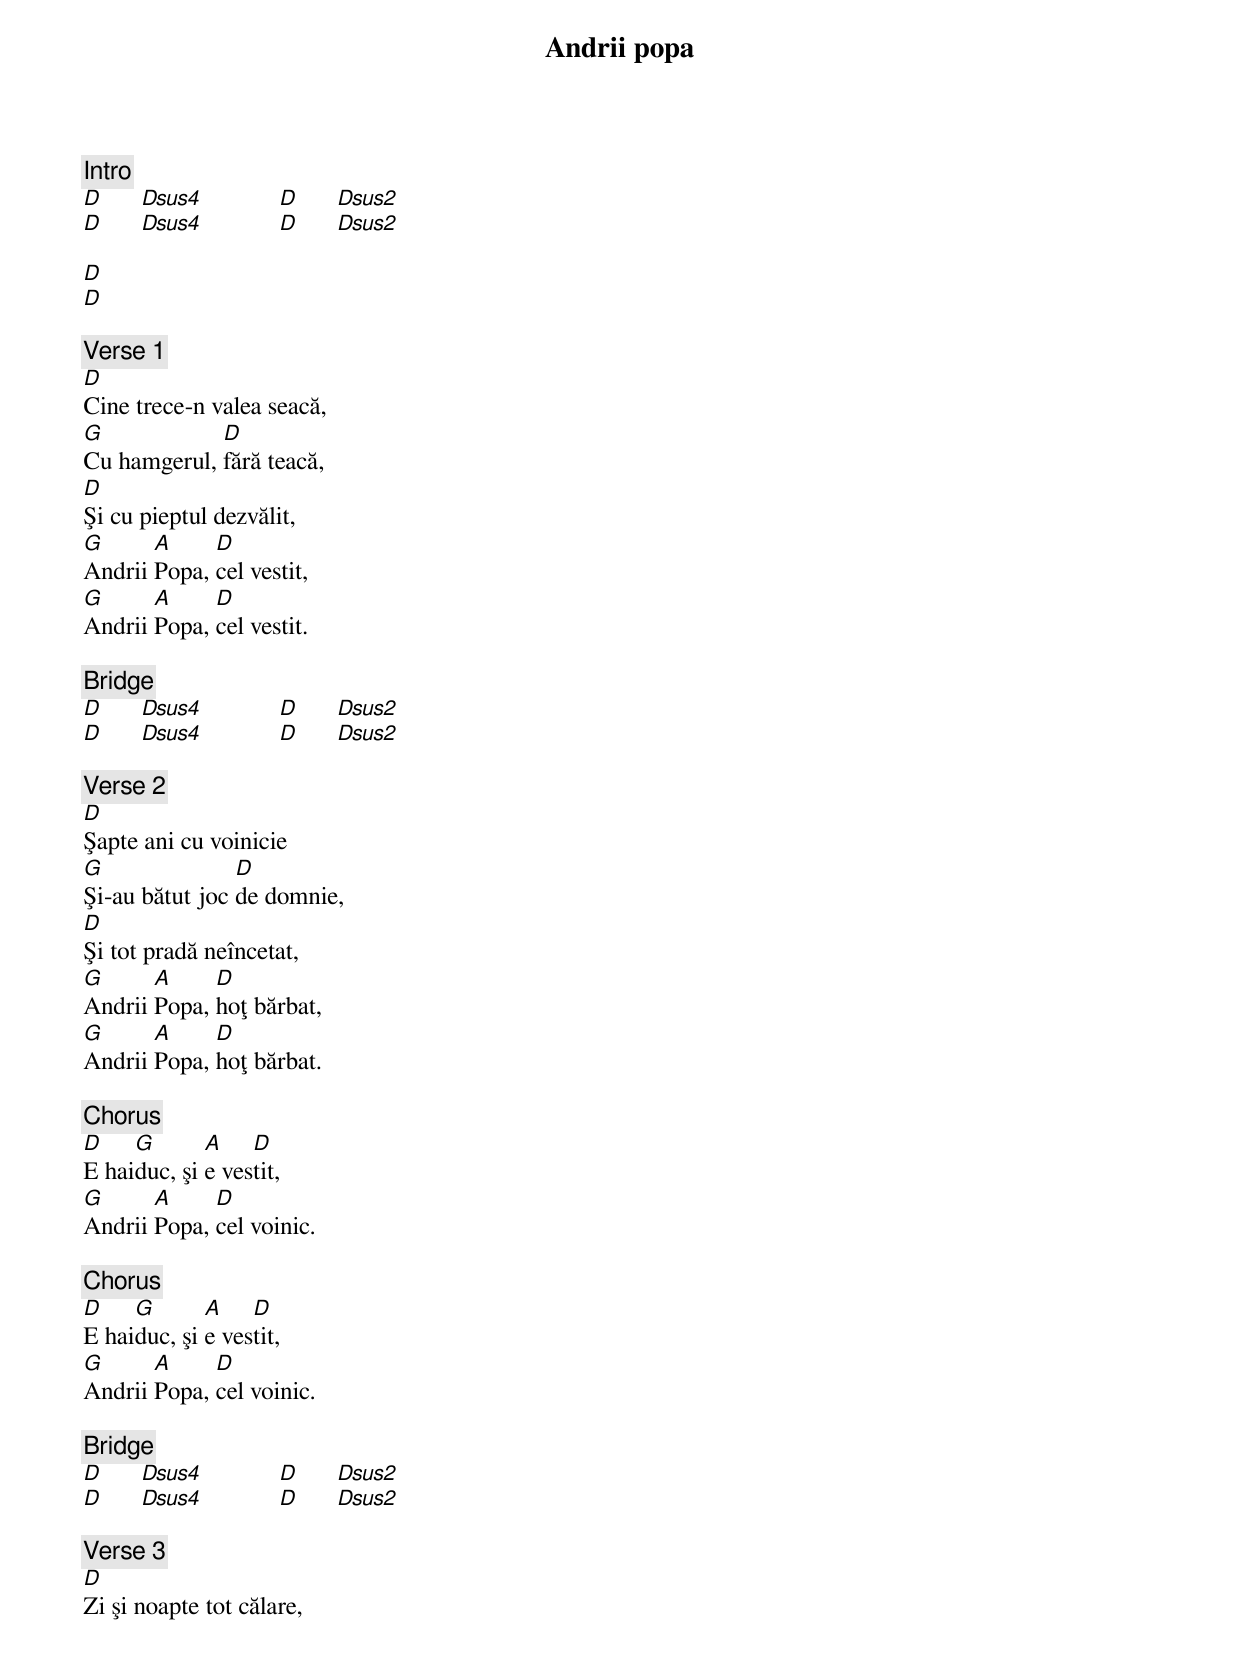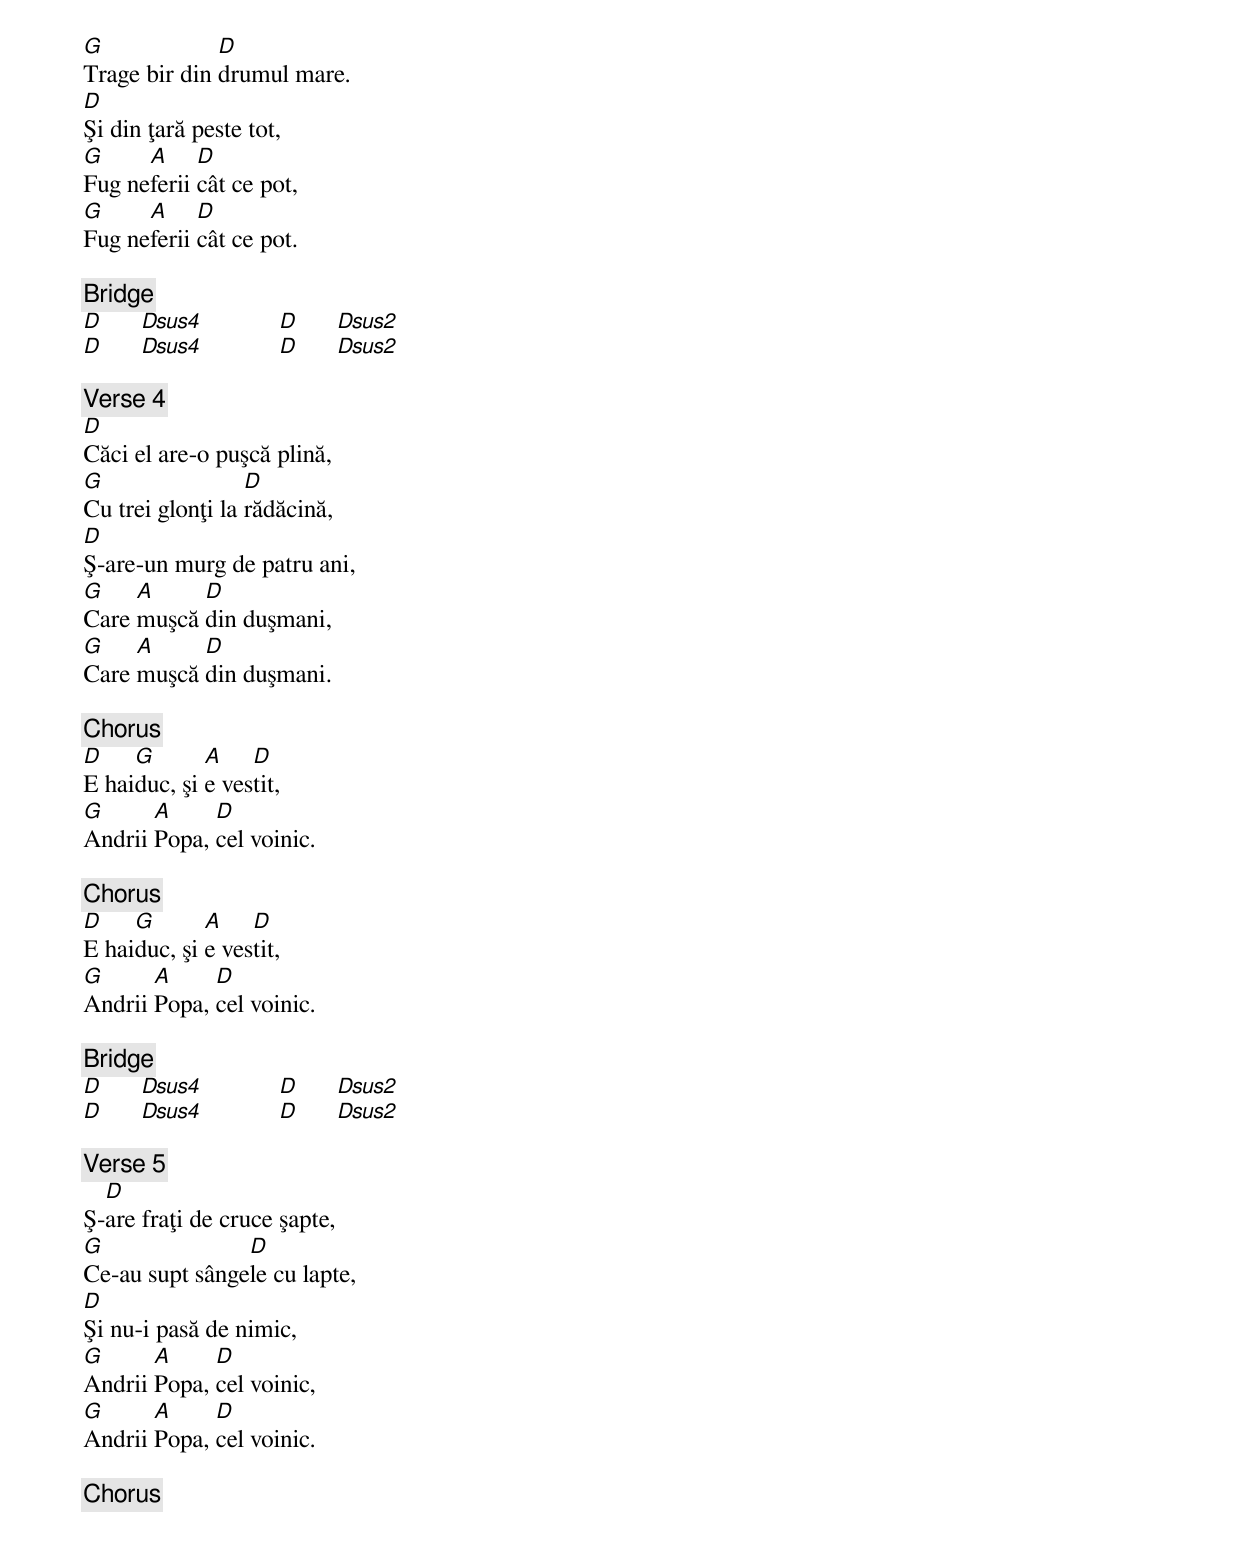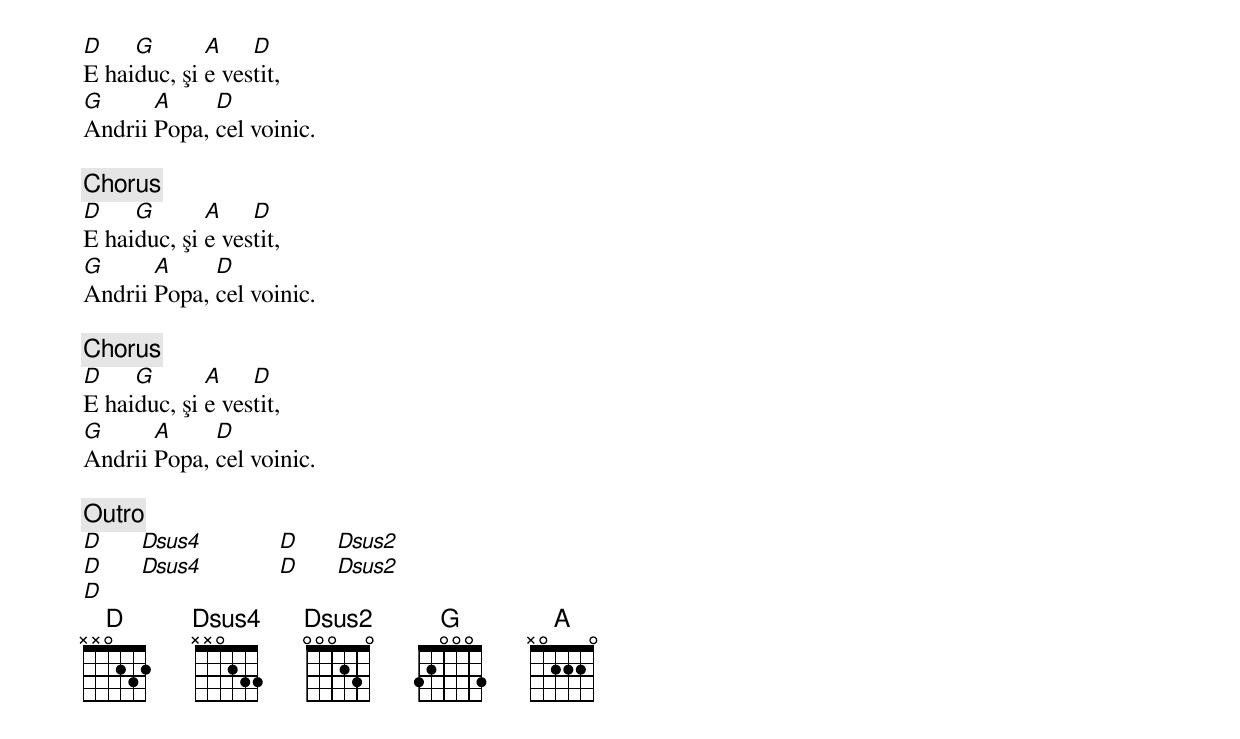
{title: Andrii popa}
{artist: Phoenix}
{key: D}
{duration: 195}
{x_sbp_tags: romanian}

{c: Intro}
[D]      [Dsus4]            [D]      [Dsus2]
[D]      [Dsus4]            [D]      [Dsus2]

[D]
[D]

{c: Verse 1}
[D]Cine trece-n valea seacă,
[G]Cu hamgerul, [D]fără teacă,
[D]Şi cu pieptul dezvălit,
[G]Andrii [A]Popa, [D]cel vestit,
[G]Andrii [A]Popa, [D]cel vestit.

{c: Bridge}
[D]      [Dsus4]            [D]      [Dsus2]
[D]      [Dsus4]            [D]      [Dsus2]

{c: Verse 2}
[D]Şapte ani cu voinicie
[G]Şi-au bătut joc [D]de domnie,
[D]Şi tot pradă neîncetat,
[G]Andrii [A]Popa, [D]hoţ bărbat,
[G]Andrii [A]Popa, [D]hoţ bărbat.

{c: Chorus}
[D]E hai[G]duc, şi [A]e ves[D]tit,
[G]Andrii [A]Popa, [D]cel voinic.

{c: Chorus}
[D]E hai[G]duc, şi [A]e ves[D]tit,
[G]Andrii [A]Popa, [D]cel voinic.

{c: Bridge}
[D]      [Dsus4]            [D]      [Dsus2]
[D]      [Dsus4]            [D]      [Dsus2]

{c: Verse 3}
[D]Zi şi noapte tot călare,
[G]Trage bir din [D]drumul mare.
[D]Şi din ţară peste tot,
[G]Fug ne[A]ferii [D]cât ce pot,
[G]Fug ne[A]ferii [D]cât ce pot.

{c: Bridge}
[D]      [Dsus4]            [D]      [Dsus2]
[D]      [Dsus4]            [D]      [Dsus2]

{c: Verse 4}
[D]Căci el are-o puşcă plină,
[G]Cu trei glonţi la [D]rădăcină,
[D]Ş-are-un murg de patru ani,
[G]Care [A]muşcă [D]din duşmani,
[G]Care [A]muşcă [D]din duşmani.

{c: Chorus}
[D]E hai[G]duc, şi [A]e ves[D]tit,
[G]Andrii [A]Popa, [D]cel voinic.

{c: Chorus}
[D]E hai[G]duc, şi [A]e ves[D]tit,
[G]Andrii [A]Popa, [D]cel voinic.

{c: Bridge}
[D]      [Dsus4]            [D]      [Dsus2]
[D]      [Dsus4]            [D]      [Dsus2]

{c: Verse 5}
Ş-[D]are fraţi de cruce şapte,
[G]Ce-au supt sânge[D]le cu lapte,
[D]Şi nu-i pasă de nimic,
[G]Andrii [A]Popa, [D]cel voinic,
[G]Andrii [A]Popa, [D]cel voinic.

{c: Chorus}
[D]E hai[G]duc, şi [A]e ves[D]tit,
[G]Andrii [A]Popa, [D]cel voinic.

{c: Chorus}
[D]E hai[G]duc, şi [A]e ves[D]tit,
[G]Andrii [A]Popa, [D]cel voinic.

{c: Chorus}
[D]E hai[G]duc, şi [A]e ves[D]tit,
[G]Andrii [A]Popa, [D]cel voinic.

{c: Outro}
[D]      [Dsus4]            [D]      [Dsus2]
[D]      [Dsus4]            [D]      [Dsus2]
[D]
